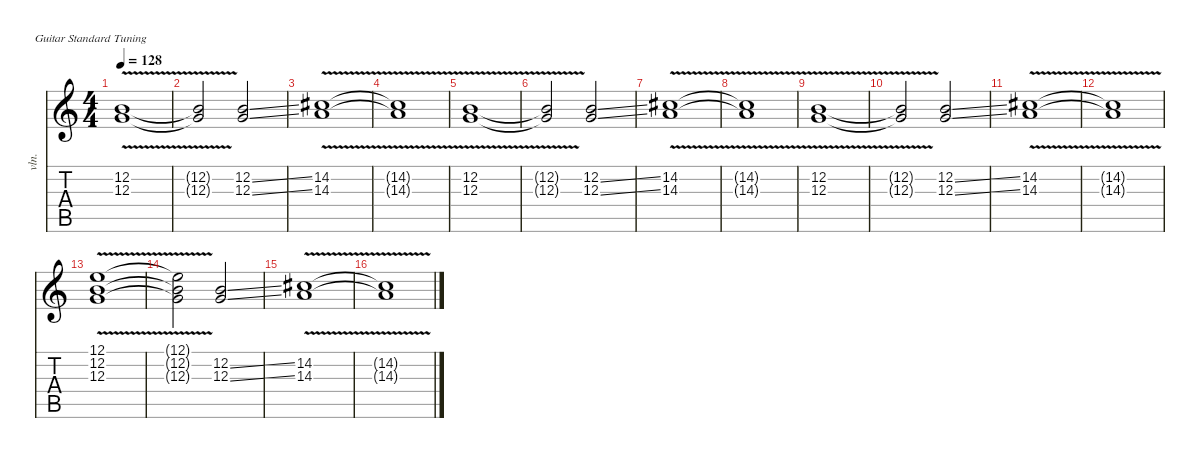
\defaultSystemsLayout 4
\hideDynamics
\bracketExtendMode nobrackets
\otherSystemsTrackNameOrientation horizontal
\track ("Slide Guitar 1" "vln.") {instrument violin}
\staff {score tabs}
\tuning (E4 B3 G3 D3 A2 E2)
\ts (4 4)
\tempo 128
\clef g2
\ks c
(12.2{v} 12.3{v}).1{dy f beam Up} |
(12.2{v t} 12.3{v t}).2{beam Up} (12.2{ss} 12.3{ss}).2{beam Up} |
(14.2{acc #} 14.3{v}).1{beam Down} |
(14.2{t acc #} 14.3{v t}).1{beam Down} |
(12.2{v} 12.3{v}).1{beam Up} |
(12.2{v t} 12.3{v t}).2{beam Up} (12.2{ss} 12.3{ss}).2{beam Up} |
(14.2{v acc #} 14.3{v}).1{beam Down} |
(14.2{v t acc #} 14.3{v t}).1{beam Down} |
(12.2{v} 12.3{v}).1{beam Up} |
(12.2{v t} 12.3{v t}).2{beam Up} (12.2{ss} 12.3{ss}).2{beam Up} |
(14.2{v acc #} 14.3{v}).1{beam Down} |
(14.2{v t acc #} 14.3{v t}).1{beam Down} |
(12.1{v} 12.2{v} 12.3{v}).1{beam Down} |
(12.1{v t} 12.2{v t} 12.3{v t}).2{beam Down} (12.2{ss} 12.3{ss}).2{beam Up} |
(14.2{v acc #} 14.3{v}).1{beam Down} |
(14.2{v t acc #} 14.3{v t}).1{beam Down}
